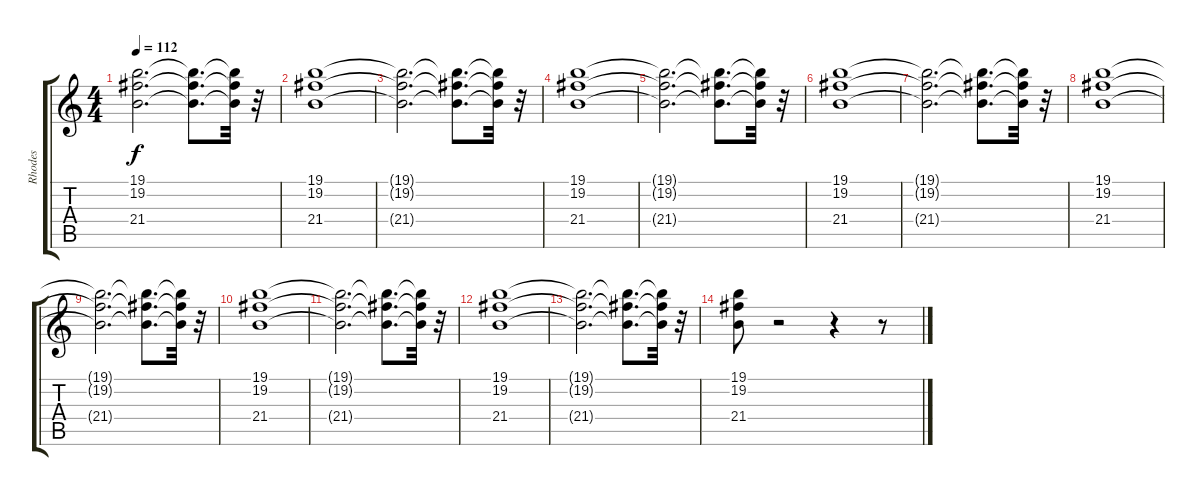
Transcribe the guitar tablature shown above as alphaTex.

\track ("Rhodes" "Rhodes") {instrument electricpiano2}
\staff {score tabs}
\tuning (E4 B3 G3 D3 A2 E2) {hide}
\ts (4 4)
\tempo 112
\clef g2
\ks c
(19.1{t} 19.2{t} 21.4{t}).2{d dy f} (19.1{t} 19.2{t} 21.4{t}).8{d} (19.1{t} 19.2{t} 21.4{t}).32 r.32 |
(19.1 19.2 21.4).1 |
(19.1{t} 19.2{t} 21.4{t}).2{d} (19.1{t} 19.2{t} 21.4{t}).8{d} (19.1{t} 19.2{t} 21.4{t}).32 r.32 |
(19.1 19.2 21.4).1 |
(19.1{t} 19.2{t} 21.4{t}).2{d} (19.1{t} 19.2{t} 21.4{t}).8{d} (19.1{t} 19.2{t} 21.4{t}).32 r.32 |
(19.1 19.2 21.4).1 |
(19.1{t} 19.2{t} 21.4{t}).2{d} (19.1{t} 19.2{t} 21.4{t}).8{d} (19.1{t} 19.2{t} 21.4{t}).32 r.32 |
(19.1 19.2 21.4).1 |
(19.1{t} 19.2{t} 21.4{t}).2{d} (19.1{t} 19.2{t} 21.4{t}).8{d} (19.1{t} 19.2{t} 21.4{t}).32 r.32 |
(19.1 19.2 21.4).1 |
(19.1{t} 19.2{t} 21.4{t}).2{d} (19.1{t} 19.2{t} 21.4{t}).8{d} (19.1{t} 19.2{t} 21.4{t}).32 r.32 |
(19.1 19.2 21.4).1 |
(19.1{t} 19.2{t} 21.4{t}).2{d} (19.1{t} 19.2{t} 21.4{t}).8{d} (19.1{t} 19.2{t} 21.4{t}).32 r.32 |
(19.1 19.2 21.4).8 r.2 r.4 r.8
